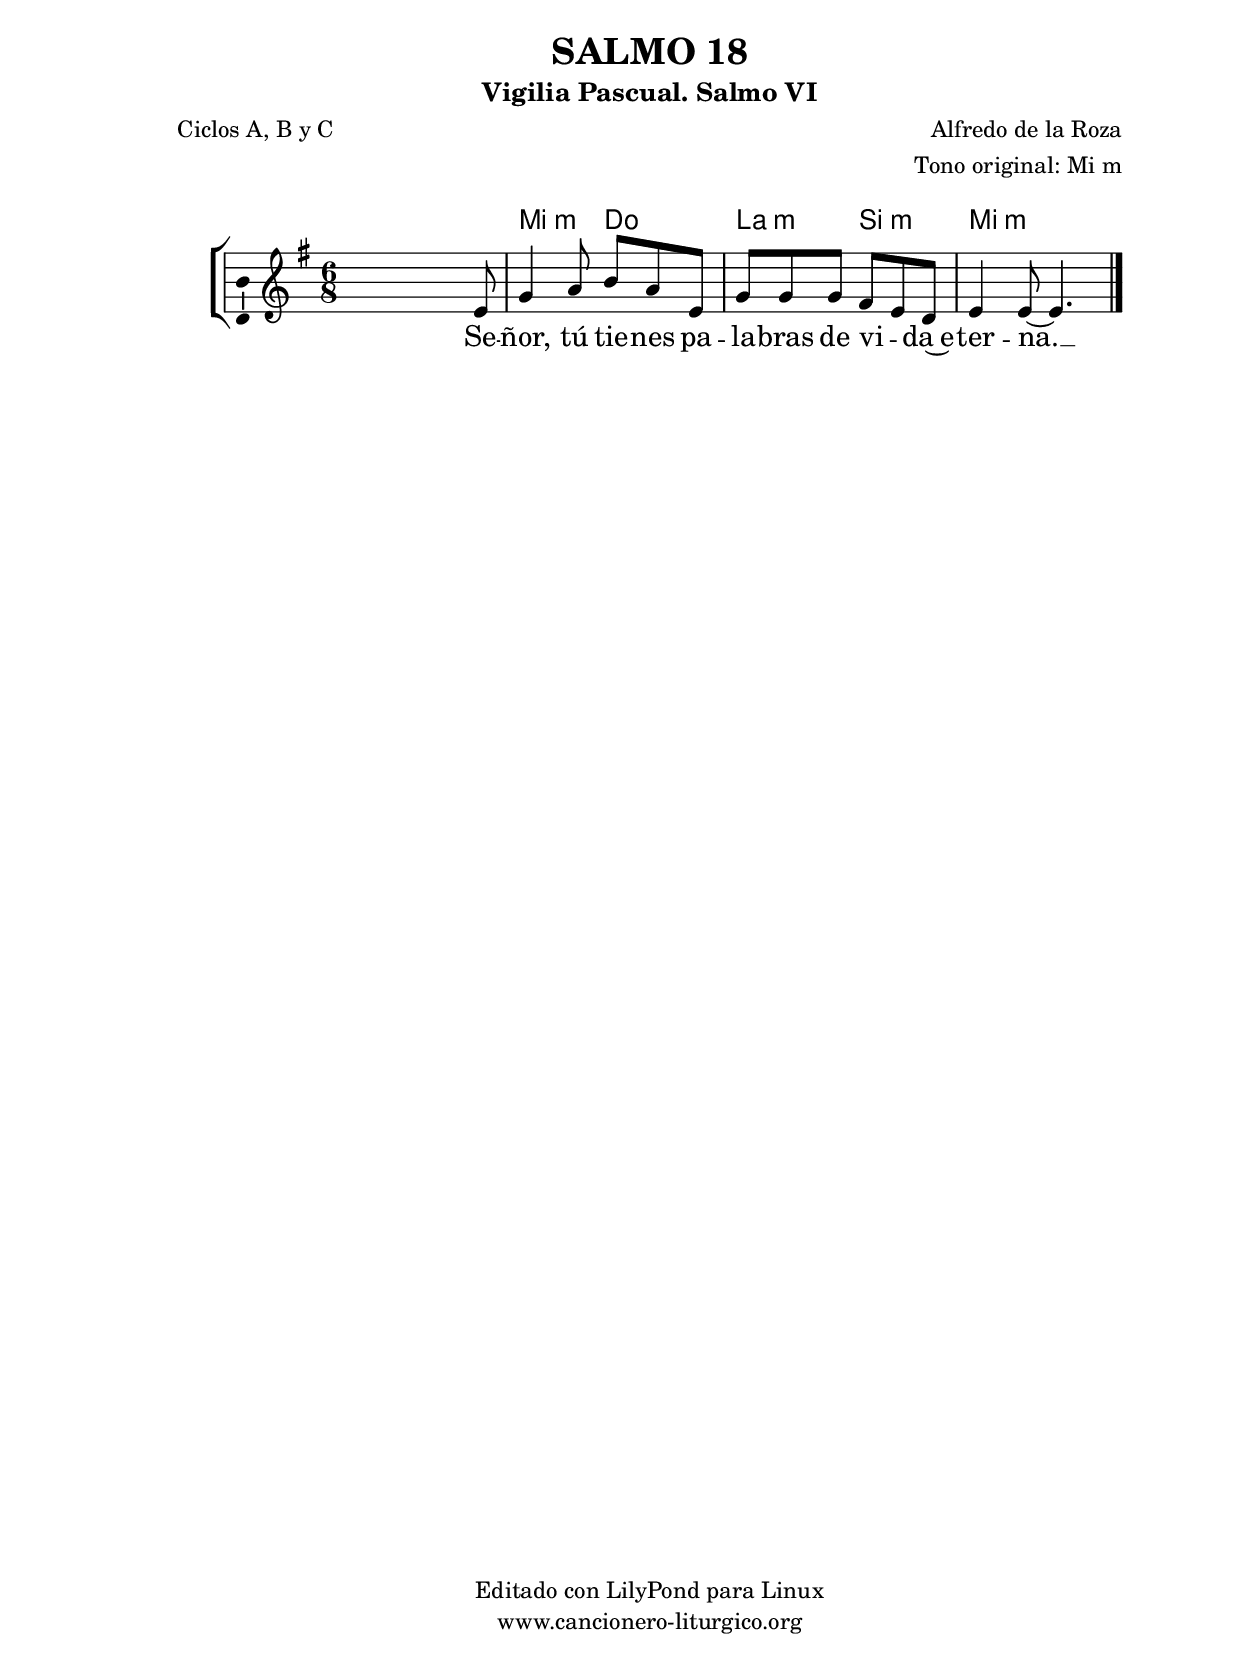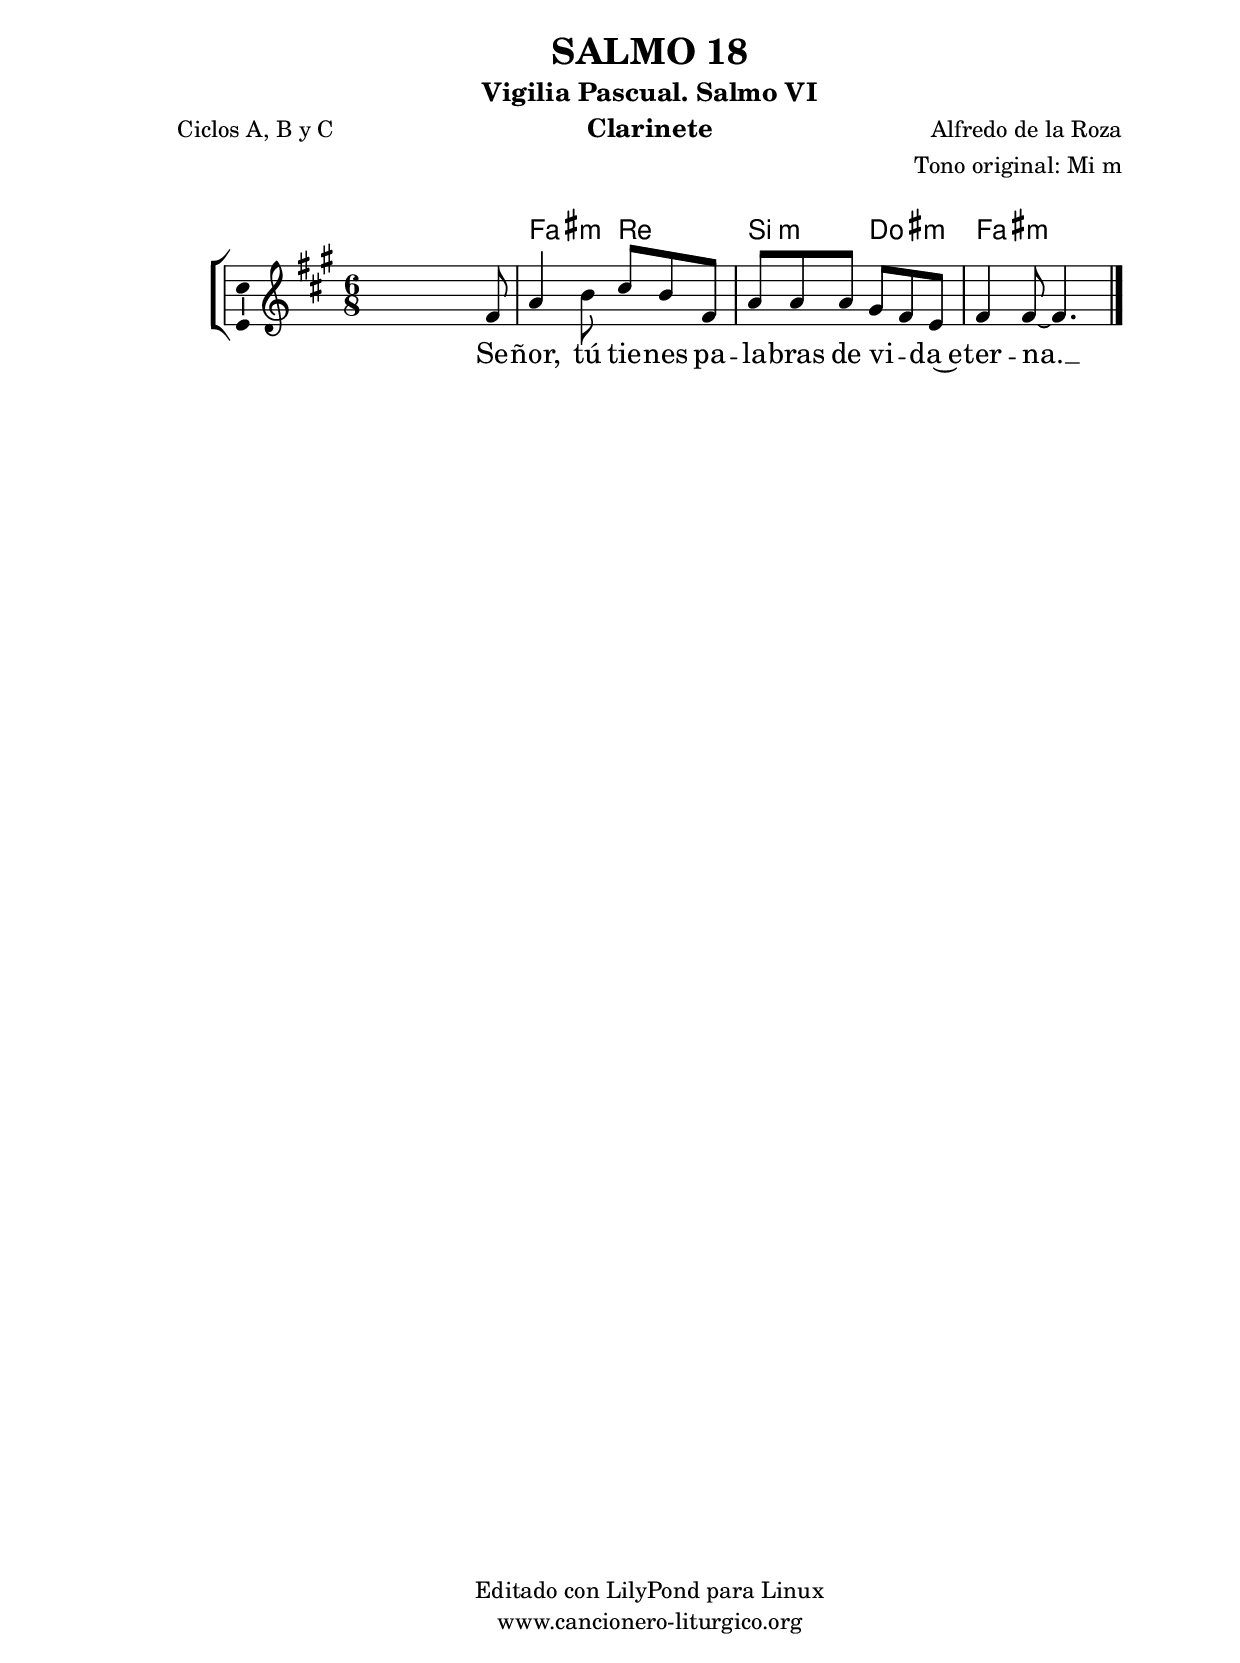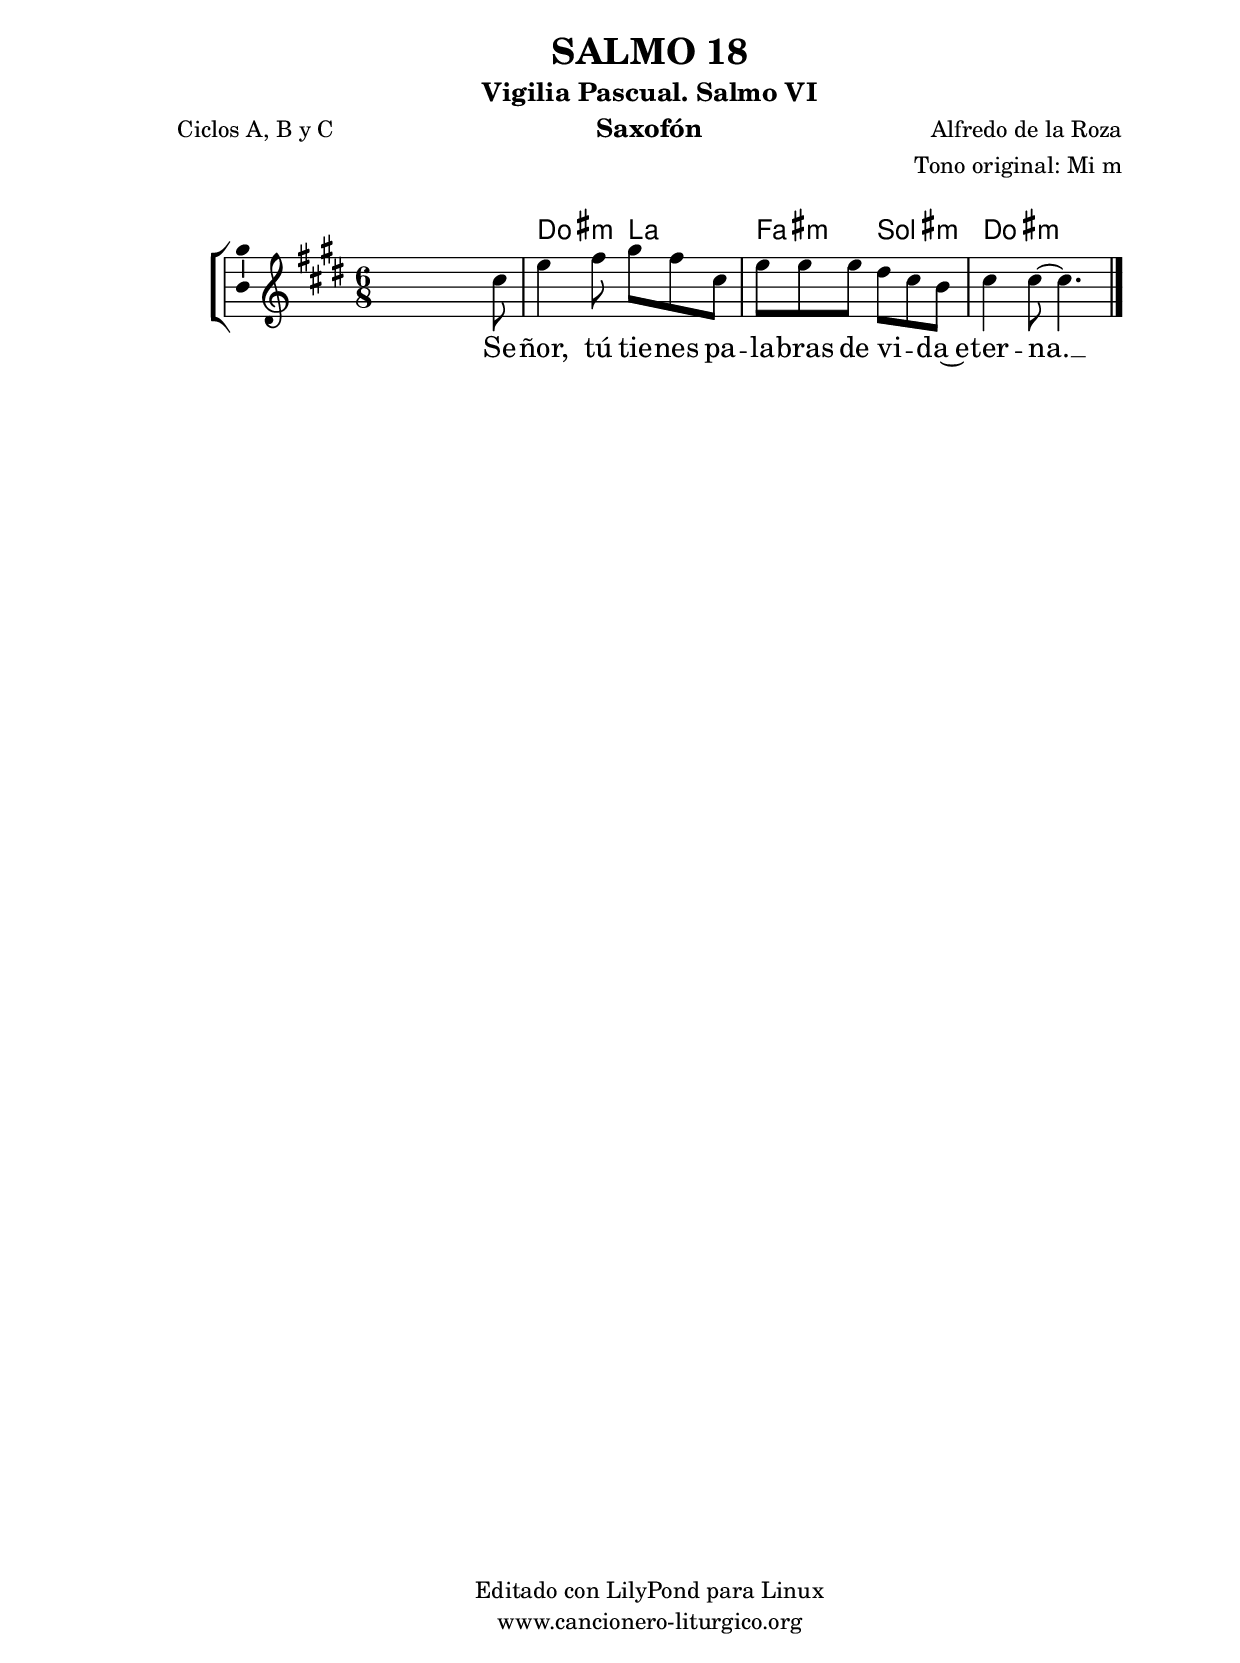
%
%para convertir .midi en .wav:
%timidity filename.midi -Ow -o finename.wav
%
%
%Para convertir de .wav a .mp3:
%lame -h -m j filename.wav
%
%
%para escuchar el midi:
%timidity nombrefichero.midi
%


%versión de lilypond para la que se ha escrito esta partitura:
\version "2.16.0"

	%Tamaño papel
	#(set-default-paper-size "a4")
	%Tamaño partitura
	#(set-global-staff-size 20)
	%No responde al pulsar sobre una nota
	#(ly:set-option 'point-and-click #f)

%parámetros del encabezamiento:
\header {
	title = "SALMO 18"
	subtitle = "Vigilia Pascual. Salmo VI"
	composer = "Alfredo de la Roza"
	poet = "Ciclos A, B y C"
	meter = ""
	arranger = "Tono original: Mi m"
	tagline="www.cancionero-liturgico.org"
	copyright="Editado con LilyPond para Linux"
	tiempo = "Pascua"
	usos = "Salmo"
	letra = "Señor, tú tienes palabras de vida eterna."
	}

%parámetros asociados al papel:
\paper  {
	oddHeaderMarkup = \markup {\fill-line { \on-the-fly #not-first-page \fromproperty #'header:title \on-the-fly #not-first-page \fromproperty #'header:composer }}
	evenHeaderMarkup = \markup {\fill-line { \fromproperty #'header:composer \fromproperty #'header:title }}
	#(set-paper-size "a4")
	print-page-number = ##f
	first-page-number = 1
	print-first-page-number = ##f
%	head-separation = 3.0 \cm
	top-margin = 2.0 \cm
	bottom-margin = 0.5\cm
%%%	bottom-margin = -1.0\cm
	left-margin = 3.0 \cm
	line-width = 16.0 \cm 
	indent = 8\mm
	interscoreline = 2.\mm
	between-system-space = 15\mm
%	para que las partituras no llenen la hoja:
	ragged-bottom = ##t
%	idem para la última hoja:
	ragged-last-bottom = ##f
%	para que las partituras llenen el ancho del papel:
	ragged-last = ##f
	after-title-space = 2.5 \cm
%page-count=1
%system-count=8

	%Flexible Vertical Spacing
%	markup-markup-spacing =
%	#'((basic-distance . 15) (minimum-distance . 15) (padding . 3))
	markup-system-spacing =
	#'((basic-distance . 15) (minimum-distance . 15) (padding . 3))
	system-system-spacing =
	#'((basic-distance . 15) (minimum-distance . 15) (padding . 3))
	score-system-spacing =
	#'((basic-distance . 15) (minimum-distance . 15) (padding . 5))
%	top-system-spacing = % header
%	#'((basic-distance . 8) (minimum-distance . 0) (padding . 3))
%	top-markup-spacing =
%	#'((basic-distance . 20) (minimum-distance . 20) (padding . 3))
	last-bottom-spacing = % footer
	#'((basic-distance . 5) (minimum-distance . 5) (padding . 3))
%	score-markup-spacing =
%	#'((basic-distance . 16) (minimum-distance . 13) (padding . 3))

	}


%parámetros que afectan a toda la partitura:
global =  {
	%clave de sol (G):
	\clef G
	%armadura:
%	\transpose c a
	\key e \minor
	\tempo 4=80
	\set Score.tempoHideNote = ##t
	}


acordes = {
	\italianChords
	\chordmode {
%	\transpose c a
{

s2.
e4.:m c a:m b:m e2.:m

	}
	}
}

melodia = 
%\transpose c a
{
	\relative c'{
	\time 6/8

s4. s4 e8
g4 a8 b a e
g8 g g fis e d
e4 e8~e4.

	\bar "|."
	}
	}


texto = \lyricmode {
Se -- ñor, tú tie -- nes pa -- la -- bras de vi -- _ da~e -- ter -- na. __
	}


acordesStaff = \context ChordNames = acordesStaff <<
	\set chordChanges = ##t
	\acordes
	>>


vozStaff = \context Voice = vozStaff
\with {\consists "Ambitus_engraver"}
<<
%	\set Staff.instrumentName = ""
%	\set Staff.shortInstrumentName = ""
%	\set Staff.midiInstrument = #"clarinet"
%	\set Staff.midiInstrument = #"cello"
%	\set Staff.midiInstrument = #"flute"
	\set Staff.midiInstrument = #"electric guitar (jazz)"
%	\set Staff.midiInstrument = #"english horn"
%	\set Staff.midiInstrument = #"violin"
%	\set Staff.midiInstrument = #"glockenspiel"
	\set Staff.midiMinimumVolume = #0.7
	\set Staff.midiMaximumVolume = #0.9
	\global
	\melodia
	>>


textoStaff = \context Lyrics = textoStaff <<
	\lyricsto vozStaff \texto
	>>

\book {
	\score {
		\context ChoirStaff {
			\override StaffGroup.SystemStartBracket #'collapse-height = #1
			\override Score.SystemStartBar #'collapse-height = #1
			<<
			\acordesStaff
			\vozStaff
			\textoStaff
			>>
			}
		\layout {
	    		\context {
				\Lyrics
				\override LyricText #'font-size = #2
				}
	   		 \context {
				\Score
				%fontSize = #3
				\override StaffSymbol #'staff-space = #(magstep +3)
				%\override Beam #'thickness = #0.55
				%\override SpacingSpanner #'spacing-increment = #1.0
				%\override Slur #'height-limit = #1.5
				}
			}
		}
	\score {
		\unfoldRepeats
		\context ChoirStaff {
			<<
			\acordesStaff
			\vozStaff
			>>
			}
		\midi {
	  		\context {
	  			\Score
				tempoWholesPerMinute = #(ly:make-moment 70 4)
				}
			}
		}
	}

%Partitura para clarinete
#(define output-suffix "C")
\book {
	\header{
		instrument = "Clarinete"
		}
	\score {
		\context ChoirStaff {
			\override StaffGroup.SystemStartBracket #'collapse-height = #1
			\override Score.SystemStartBar #'collapse-height = #1
\transpose c d
			<<
			\acordesStaff
			\vozStaff
			\textoStaff
			>>
			}
		\layout {
	    		\context {
				\Lyrics
				\override LyricText #'font-size = #2
				}
	   		 \context {
				\Score
				%fontSize = #3
				\override StaffSymbol #'staff-space = #(magstep +3)
				%\override Beam #'thickness = #0.55
				%\override SpacingSpanner #'spacing-increment = #1.0
				%\override Slur #'height-limit = #1.5
				}
			}
		}
	}

%Partitura para saxofón
#(define output-suffix "S")
\book {
	\header{
		instrument = "Saxofón"
		}
	\score {
		\context ChoirStaff {
			\override StaffGroup.SystemStartBracket #'collapse-height = #1
			\override Score.SystemStartBar #'collapse-height = #1
\transpose c a
			<<
			\acordesStaff
			\vozStaff
			\textoStaff
			>>
			}
		\layout {
	    		\context {
				\Lyrics
				\override LyricText #'font-size = #2
				}
	   		 \context {
				\Score
				%fontSize = #3
				\override StaffSymbol #'staff-space = #(magstep +3)
				%\override Beam #'thickness = #0.55
				%\override SpacingSpanner #'spacing-increment = #1.0
				%\override Slur #'height-limit = #1.5
				}
			}
		}
	}

